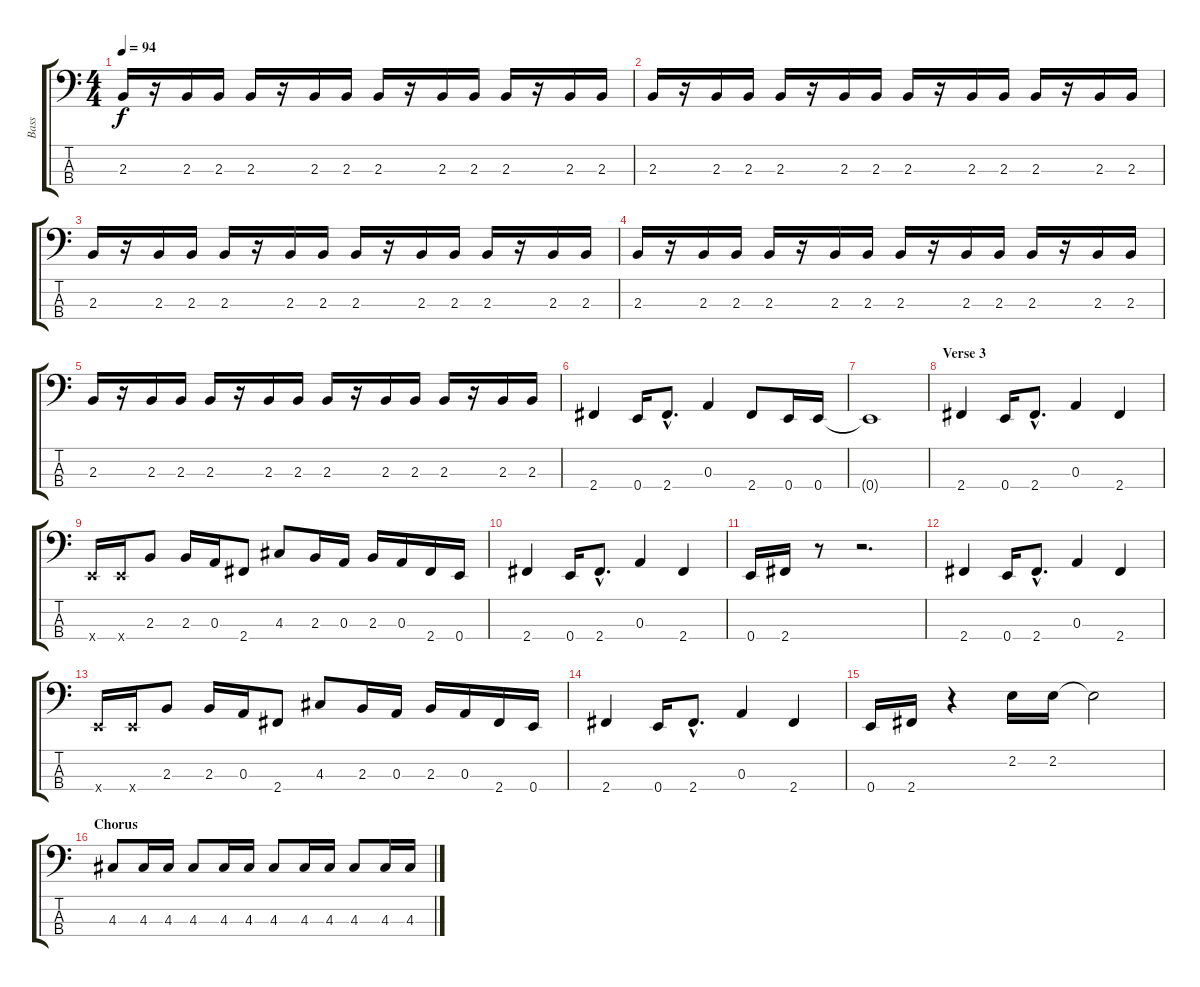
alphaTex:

\track ("Bass" "Bass") {instrument electricbasspick}
\staff {score tabs}
\tuning (G2 D2 A1 E1) {hide}
\ts (4 4)
\tempo 94
\clef f4
\ks c
2.3.16{dy f} r.16 2.3.16 2.3.16 2.3.16 r.16 2.3.16 2.3.16 2.3.16 r.16 2.3.16 2.3.16 2.3.16 r.16 2.3.16 2.3.16 |
2.3.16 r.16 2.3.16 2.3.16 2.3.16 r.16 2.3.16 2.3.16 2.3.16 r.16 2.3.16 2.3.16 2.3.16 r.16 2.3.16 2.3.16 |
2.3.16 r.16 2.3.16 2.3.16 2.3.16 r.16 2.3.16 2.3.16 2.3.16 r.16 2.3.16 2.3.16 2.3.16 r.16 2.3.16 2.3.16 |
2.3.16 r.16 2.3.16 2.3.16 2.3.16 r.16 2.3.16 2.3.16 2.3.16 r.16 2.3.16 2.3.16 2.3.16 r.16 2.3.16 2.3.16 |
2.3.16 r.16 2.3.16 2.3.16 2.3.16 r.16 2.3.16 2.3.16 2.3.16 r.16 2.3.16 2.3.16 2.3.16 r.16 2.3.16 2.3.16 |
2.4.4 0.4.16 2.4{hac}.8{d} 0.3.4 2.4.8 0.4.16 0.4.16 |
0.4{t}.1 |
\section ("" "Verse 3")
2.4.4 0.4.16 2.4{hac}.8{d} 0.3.4 2.4.4 |
0.4{x}.16 0.4{x}.16 2.3.8 2.3.16 0.3.16 2.4.8 4.3.8 2.3.16 0.3.16 2.3.16 0.3.16 2.4.16 0.4.16 |
2.4.4 0.4.16 2.4{hac}.8{d} 0.3.4 2.4.4 |
0.4.16 2.4.16 r.8 r.2{d} |
2.4.4 0.4.16 2.4{hac}.8{d} 0.3.4 2.4.4 |
0.4{x}.16 0.4{x}.16 2.3.8 2.3.16 0.3.16 2.4.8 4.3.8 2.3.16 0.3.16 2.3.16 0.3.16 2.4.16 0.4.16 |
2.4.4 0.4.16 2.4{hac}.8{d} 0.3.4 2.4.4 |
0.4.16 2.4.16 r.4 2.2.16 2.2.16 2.2{t}.2 |
\section ("" "Chorus")
4.3.8 4.3.16 4.3.16 4.3.8 4.3.16 4.3.16 4.3.8 4.3.16 4.3.16 4.3.8 4.3.16 4.3.16
